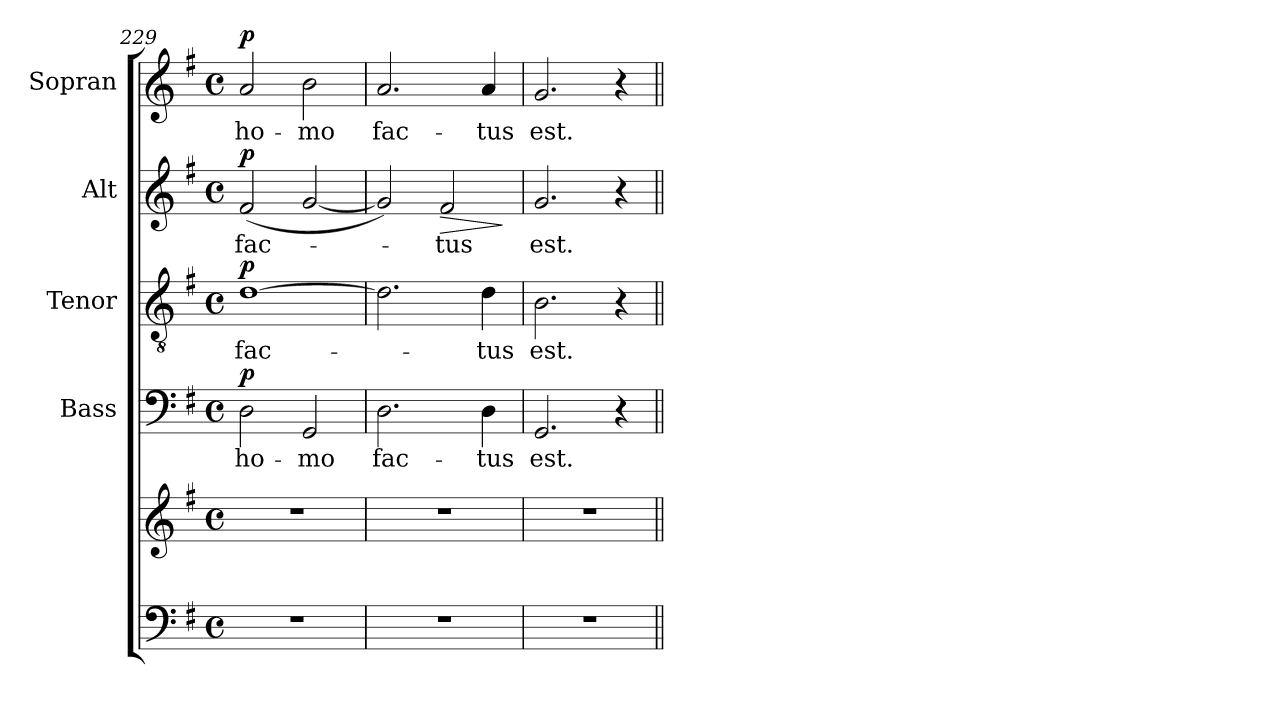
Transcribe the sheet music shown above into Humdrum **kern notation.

**kern	**kern	**kern	**text	**dynam	**kern	**text	**dynam	**kern	**text	**dynam	**kern	**text	**dynam
*part5	*part5	*part4	*part4	*part4	*part3	*part3	*part3	*part2	*part2	*part2	*part1	*part1	*part1
*staff6	*staff5	*staff4	*staff4	*staff4	*staff3	*staff3	*staff3	*staff2	*staff2	*staff2	*staff1	*staff1	*staff1
*	*	*I"Bass	*	*	*I"Tenor	*	*	*I"Alt	*	*	*I"Sopran	*	*
*	*	*I'B.	*	*	*I'T.	*	*	*I'A.	*	*	*I'S.	*	*
*clefF4	*clefG2	*clefF4	*	*	*clefGv2	*	*	*clefG2	*	*	*clefG2	*	*
*k[f#]	*k[f#]	*k[f#]	*	*	*k[f#]	*	*	*k[f#]	*	*	*k[f#]	*	*
*G:	*G:	*G:	*	*	*G:	*	*	*G:	*	*	*G:	*	*
*M4/4	*M4/4	*M4/4	*	*	*M4/4	*	*	*M4/4	*	*	*M4/4	*	*
*met(c)	*met(c)	*met(c)	*	*	*met(c)	*	*	*met(c)	*	*	*met(c)	*	*
=229	=229	=229	=229	=229	=229	=229	=229	=229	=229	=229	=229	=229	=229
!	!	!	!LO:LY:b	!LO:DY:a	!	!LO:LY:b	!LO:DY:a	!	!LO:LY:b	!LO:DY:a	!	!LO:LY:b	!LO:DY:a
1r	1r	2D\	ho-	p	[1d	fac-	p	(<2f#/	fac-	p	2a/	ho-	p
!	!	!	!LO:LY:b	!	!	!	!	!	!	!	!	!LO:LY:b	!
.	.	2GG/	-mo	.	.	.	.	[2g/	.	.	2b\	-mo	.
=230	=230	=230	=230	=230	=230	=230	=230	=230	=230	=230	=230	=230	=230
!	!	!	!LO:LY:b	!	!	!	!	!	!	!	!	!LO:LY:b	!
1r	1r	2.D\	fac-	.	2.d\]	.	.	2g/])	.	.	2.a/	fac-	.
!	!	!	!	!	!	!	!	!	!LO:LY:b	!LO:HP:b	!	!	!
.	.	.	.	.	.	.	.	2f#/	-tus	>	.	.	.
!	!	!	!LO:LY:b	!	!	!LO:LY:b	!	!	!	!	!	!LO:LY:b	!
.	.	4D\	-tus	.	4d\	-tus	.	.	.	.	4a/	-tus	.
.	.	.	.	.	.	.	.	.	.	]	.	.	.
=231	=231	=231	=231	=231	=231	=231	=231	=231	=231	=231	=231	=231	=231
!	!	!	!LO:LY:b	!	!	!LO:LY:b	!	!	!LO:LY:b	!	!	!LO:LY:b	!
1r	1r	2.GG/	est.	.	2.B\	est.	.	2.g/	est.	.	2.g/	est.	.
.	.	4r	.	.	4r	.	.	4r	.	.	4r	.	.
=||	=||	=||	=||	=||	=||	=||	=||	=||	=||	=||	=||	=||	=||
*-	*-	*-	*-	*-	*-	*-	*-	*-	*-	*-	*-	*-	*-
